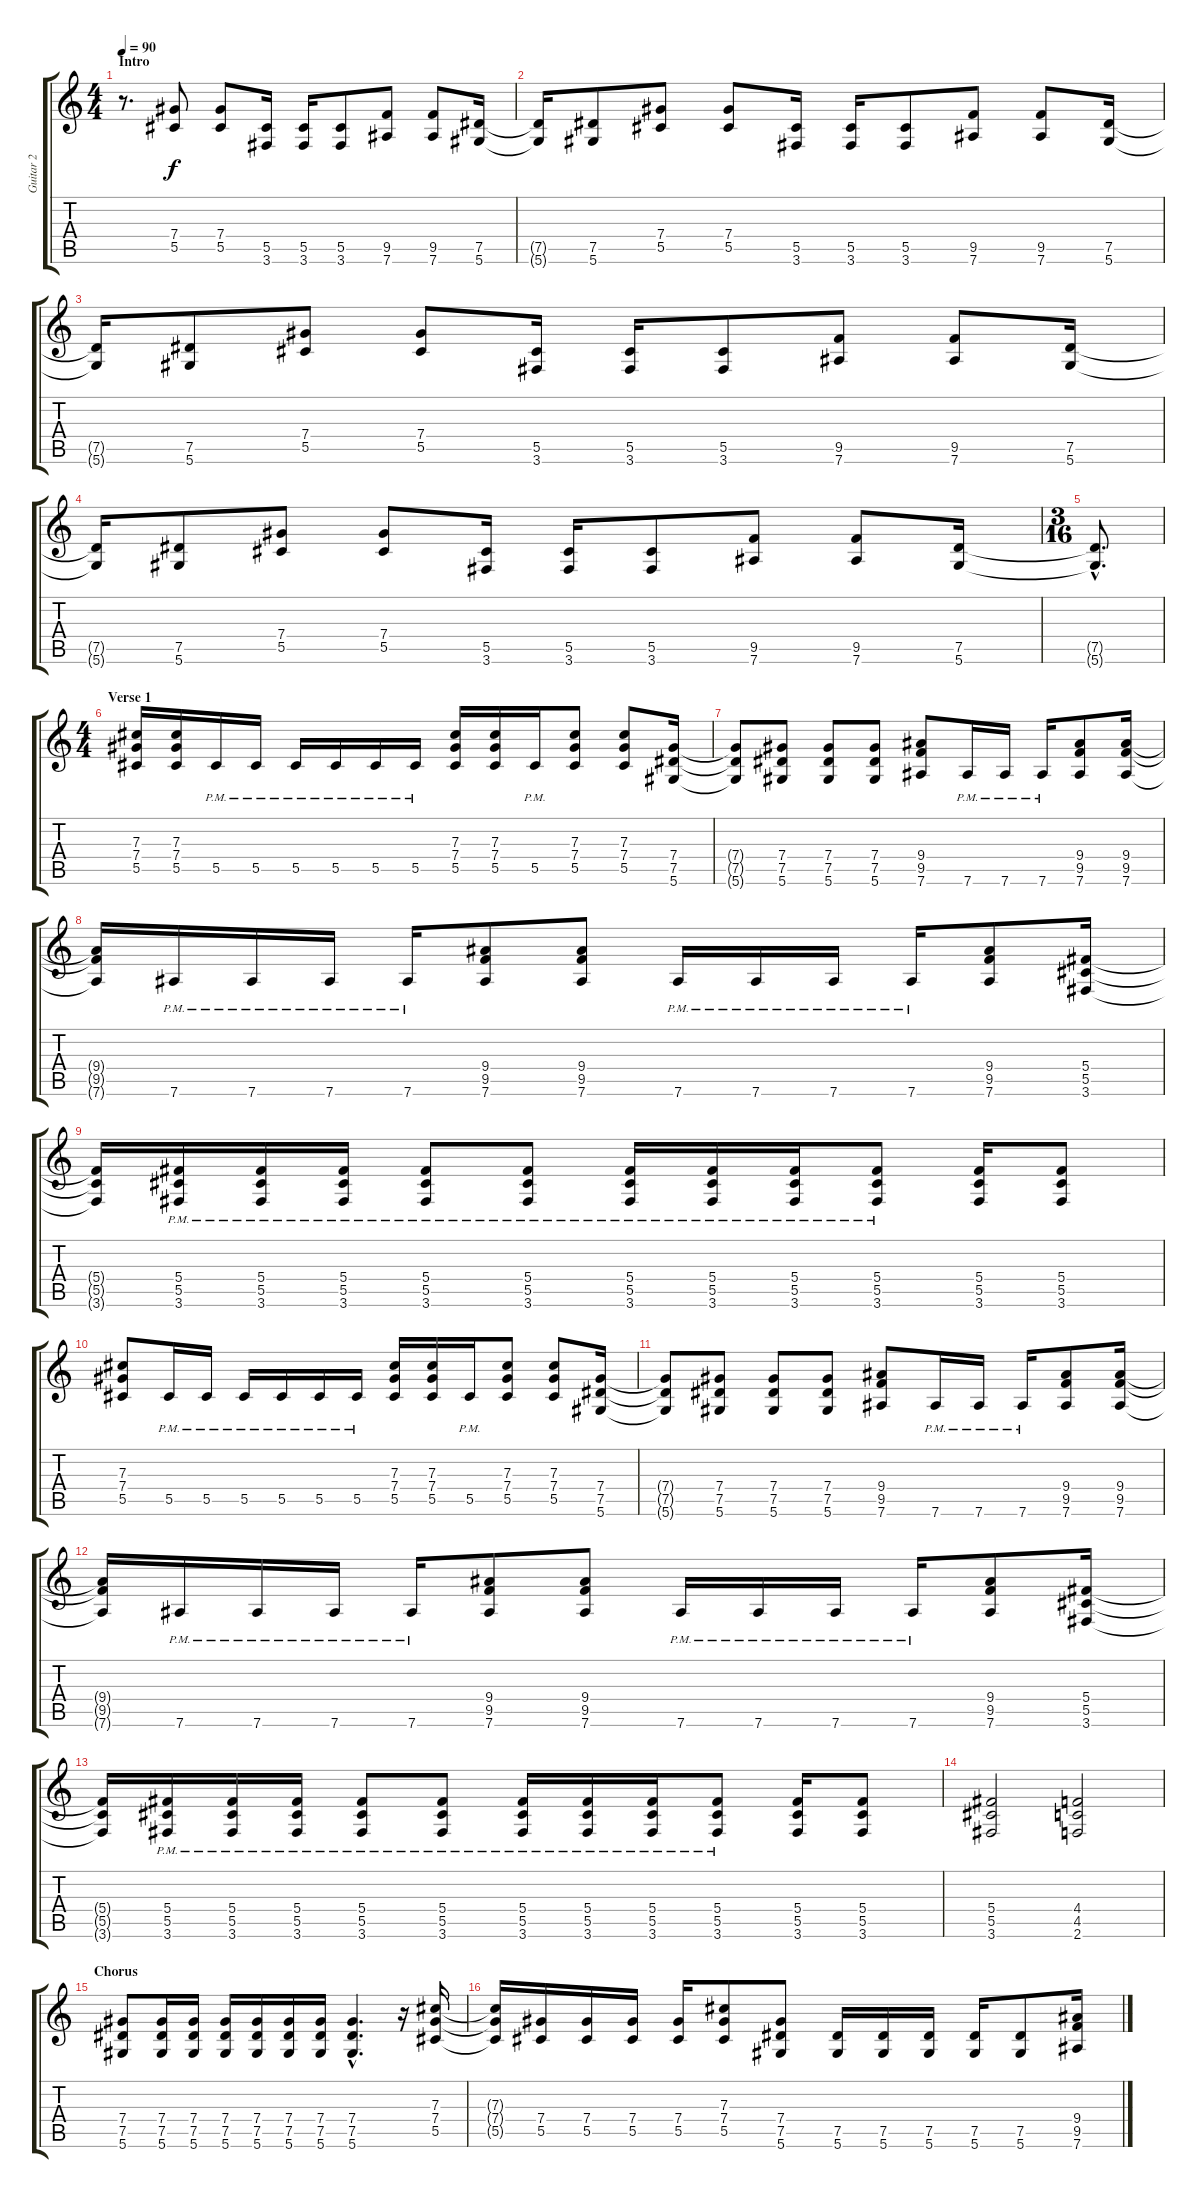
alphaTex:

\track ("Guitar 2" "Guitar 2") {instrument distortionguitar}
\staff {score tabs}
\tuning (Eb4 Bb3 Gb3 Db3 Ab2 Eb2) {hide}
\ts (4 4)
\section ("" "Intro")
\tempo 90
\clef g2
\ks c
r.8{d dy f instrument distortionguitar} (7.4 5.5).8 (7.4 5.5).8 (5.5 3.6).16 (5.5 3.6).16 (5.5 3.6).8 (9.5 7.6).8 (9.5 7.6).8 (7.5 5.6).16 |
(7.5{t} 5.6{t}).16 (7.5 5.6).8 (7.4 5.5).8 (7.4 5.5).8 (5.5 3.6).16 (5.5 3.6).16 (5.5 3.6).8 (9.5 7.6).8 (9.5 7.6).8 (7.5 5.6).16 |
(7.5{t} 5.6{t}).16 (7.5 5.6).8 (7.4 5.5).8 (7.4 5.5).8 (5.5 3.6).16 (5.5 3.6).16 (5.5 3.6).8 (9.5 7.6).8 (9.5 7.6).8 (7.5 5.6).16 |
(7.5{t} 5.6{t}).16 (7.5 5.6).8 (7.4 5.5).8 (7.4 5.5).8 (5.5 3.6).16 (5.5 3.6).16 (5.5 3.6).8 (9.5 7.6).8 (9.5 7.6).8 (7.5 5.6).16 |
\ts (3 16)
(7.5{hac t} 5.6{hac t}).8{d} |
\ts (4 4)
\section ("" "Verse 1")
(7.3 7.4 5.5).16 (7.3 7.4 5.5).16 5.5{pm}.16 5.5{pm}.16 5.5{pm}.16 5.5{pm}.16 5.5{pm}.16 5.5{pm}.16 (7.3 7.4 5.5).16 (7.3 7.4 5.5).16 5.5{pm}.16 (7.3 7.4 5.5).8 (7.3 7.4 5.5).8 (7.4 7.5 5.6).16 |
(7.4{t} 7.5{t} 5.6{t}).8 (7.4 7.5 5.6).8 (7.4 7.5 5.6).8 (7.4 7.5 5.6).8 (9.4 9.5 7.6).8 7.6{pm}.16 7.6{pm}.16 7.6{pm}.16 (9.4 9.5 7.6).8 (9.4 9.5 7.6).16 |
(9.4{t} 9.5{t} 7.6{t}).16 7.6{pm}.16 7.6{pm}.16 7.6{pm}.16 7.6{pm}.16 (9.4 9.5 7.6).8 (9.4 9.5 7.6).8 7.6{pm}.16 7.6{pm}.16 7.6{pm}.16 7.6{pm}.16 (9.4 9.5 7.6).8 (5.4 5.5 3.6).16 |
(5.4{t} 5.5{t} 3.6{t}).16 (5.4 5.5 3.6{pm}).16 (5.4 5.5 3.6{pm}).16 (5.4 5.5 3.6{pm}).16 (5.4 5.5 3.6{pm}).8 (5.4 5.5 3.6{pm}).8 (5.4 5.5 3.6{pm}).16 (5.4 5.5 3.6{pm}).16 (5.4 5.5 3.6{pm}).16 (5.4 5.5 3.6{pm}).8 (5.4 5.5 3.6).16 (5.4 5.5 3.6).8 |
(7.3 7.4 5.5).8 5.5{pm}.16 5.5{pm}.16 5.5{pm}.16 5.5{pm}.16 5.5{pm}.16 5.5{pm}.16 (7.3 7.4 5.5).16 (7.3 7.4 5.5).16 5.5{pm}.16 (7.3 7.4 5.5).8 (7.3 7.4 5.5).8 (7.4 7.5 5.6).16 |
(7.4{t} 7.5{t} 5.6{t}).8 (7.4 7.5 5.6).8 (7.4 7.5 5.6).8 (7.4 7.5 5.6).8 (9.4 9.5 7.6).8 7.6{pm}.16 7.6{pm}.16 7.6{pm}.16 (9.4 9.5 7.6).8 (9.4 9.5 7.6).16 |
(9.4{t} 9.5{t} 7.6{t}).16 7.6{pm}.16 7.6{pm}.16 7.6{pm}.16 7.6{pm}.16 (9.4 9.5 7.6).8 (9.4 9.5 7.6).8 7.6{pm}.16 7.6{pm}.16 7.6{pm}.16 7.6{pm}.16 (9.4 9.5 7.6).8 (5.4 5.5 3.6).16 |
(5.4{t} 5.5{t} 3.6{t}).16 (5.4 5.5 3.6{pm}).16 (5.4 5.5 3.6{pm}).16 (5.4 5.5 3.6{pm}).16 (5.4 5.5 3.6{pm}).8 (5.4 5.5 3.6{pm}).8 (5.4 5.5 3.6{pm}).16 (5.4 5.5 3.6{pm}).16 (5.4 5.5 3.6{pm}).16 (5.4 5.5 3.6{pm}).8 (5.4 5.5 3.6).16 (5.4 5.5 3.6).8 |
(5.4 5.5 3.6).2 (4.4 4.5 2.6).2 |
\section ("" "Chorus")
(7.4 7.5 5.6).8 (7.4 7.5 5.6).16 (7.4 7.5 5.6).16 (7.4 7.5 5.6).16 (7.4 7.5 5.6).16 (7.4 7.5 5.6).16 (7.4 7.5 5.6).16 (7.4{hac} 7.5{hac} 5.6{hac}).4{d} r.16 (7.3 7.4 5.5).16 |
(7.3{t} 7.4{t} 5.5{t}).16 (7.4 5.5).16 (7.4 5.5).16 (7.4 5.5).16 (7.4 5.5).16 (7.3 7.4 5.5).8 (7.4 7.5 5.6).8 (7.5 5.6).16 (7.5 5.6).16 (7.5 5.6).16 (7.5 5.6).16 (7.5 5.6).8 (9.4 9.5 7.6).16
